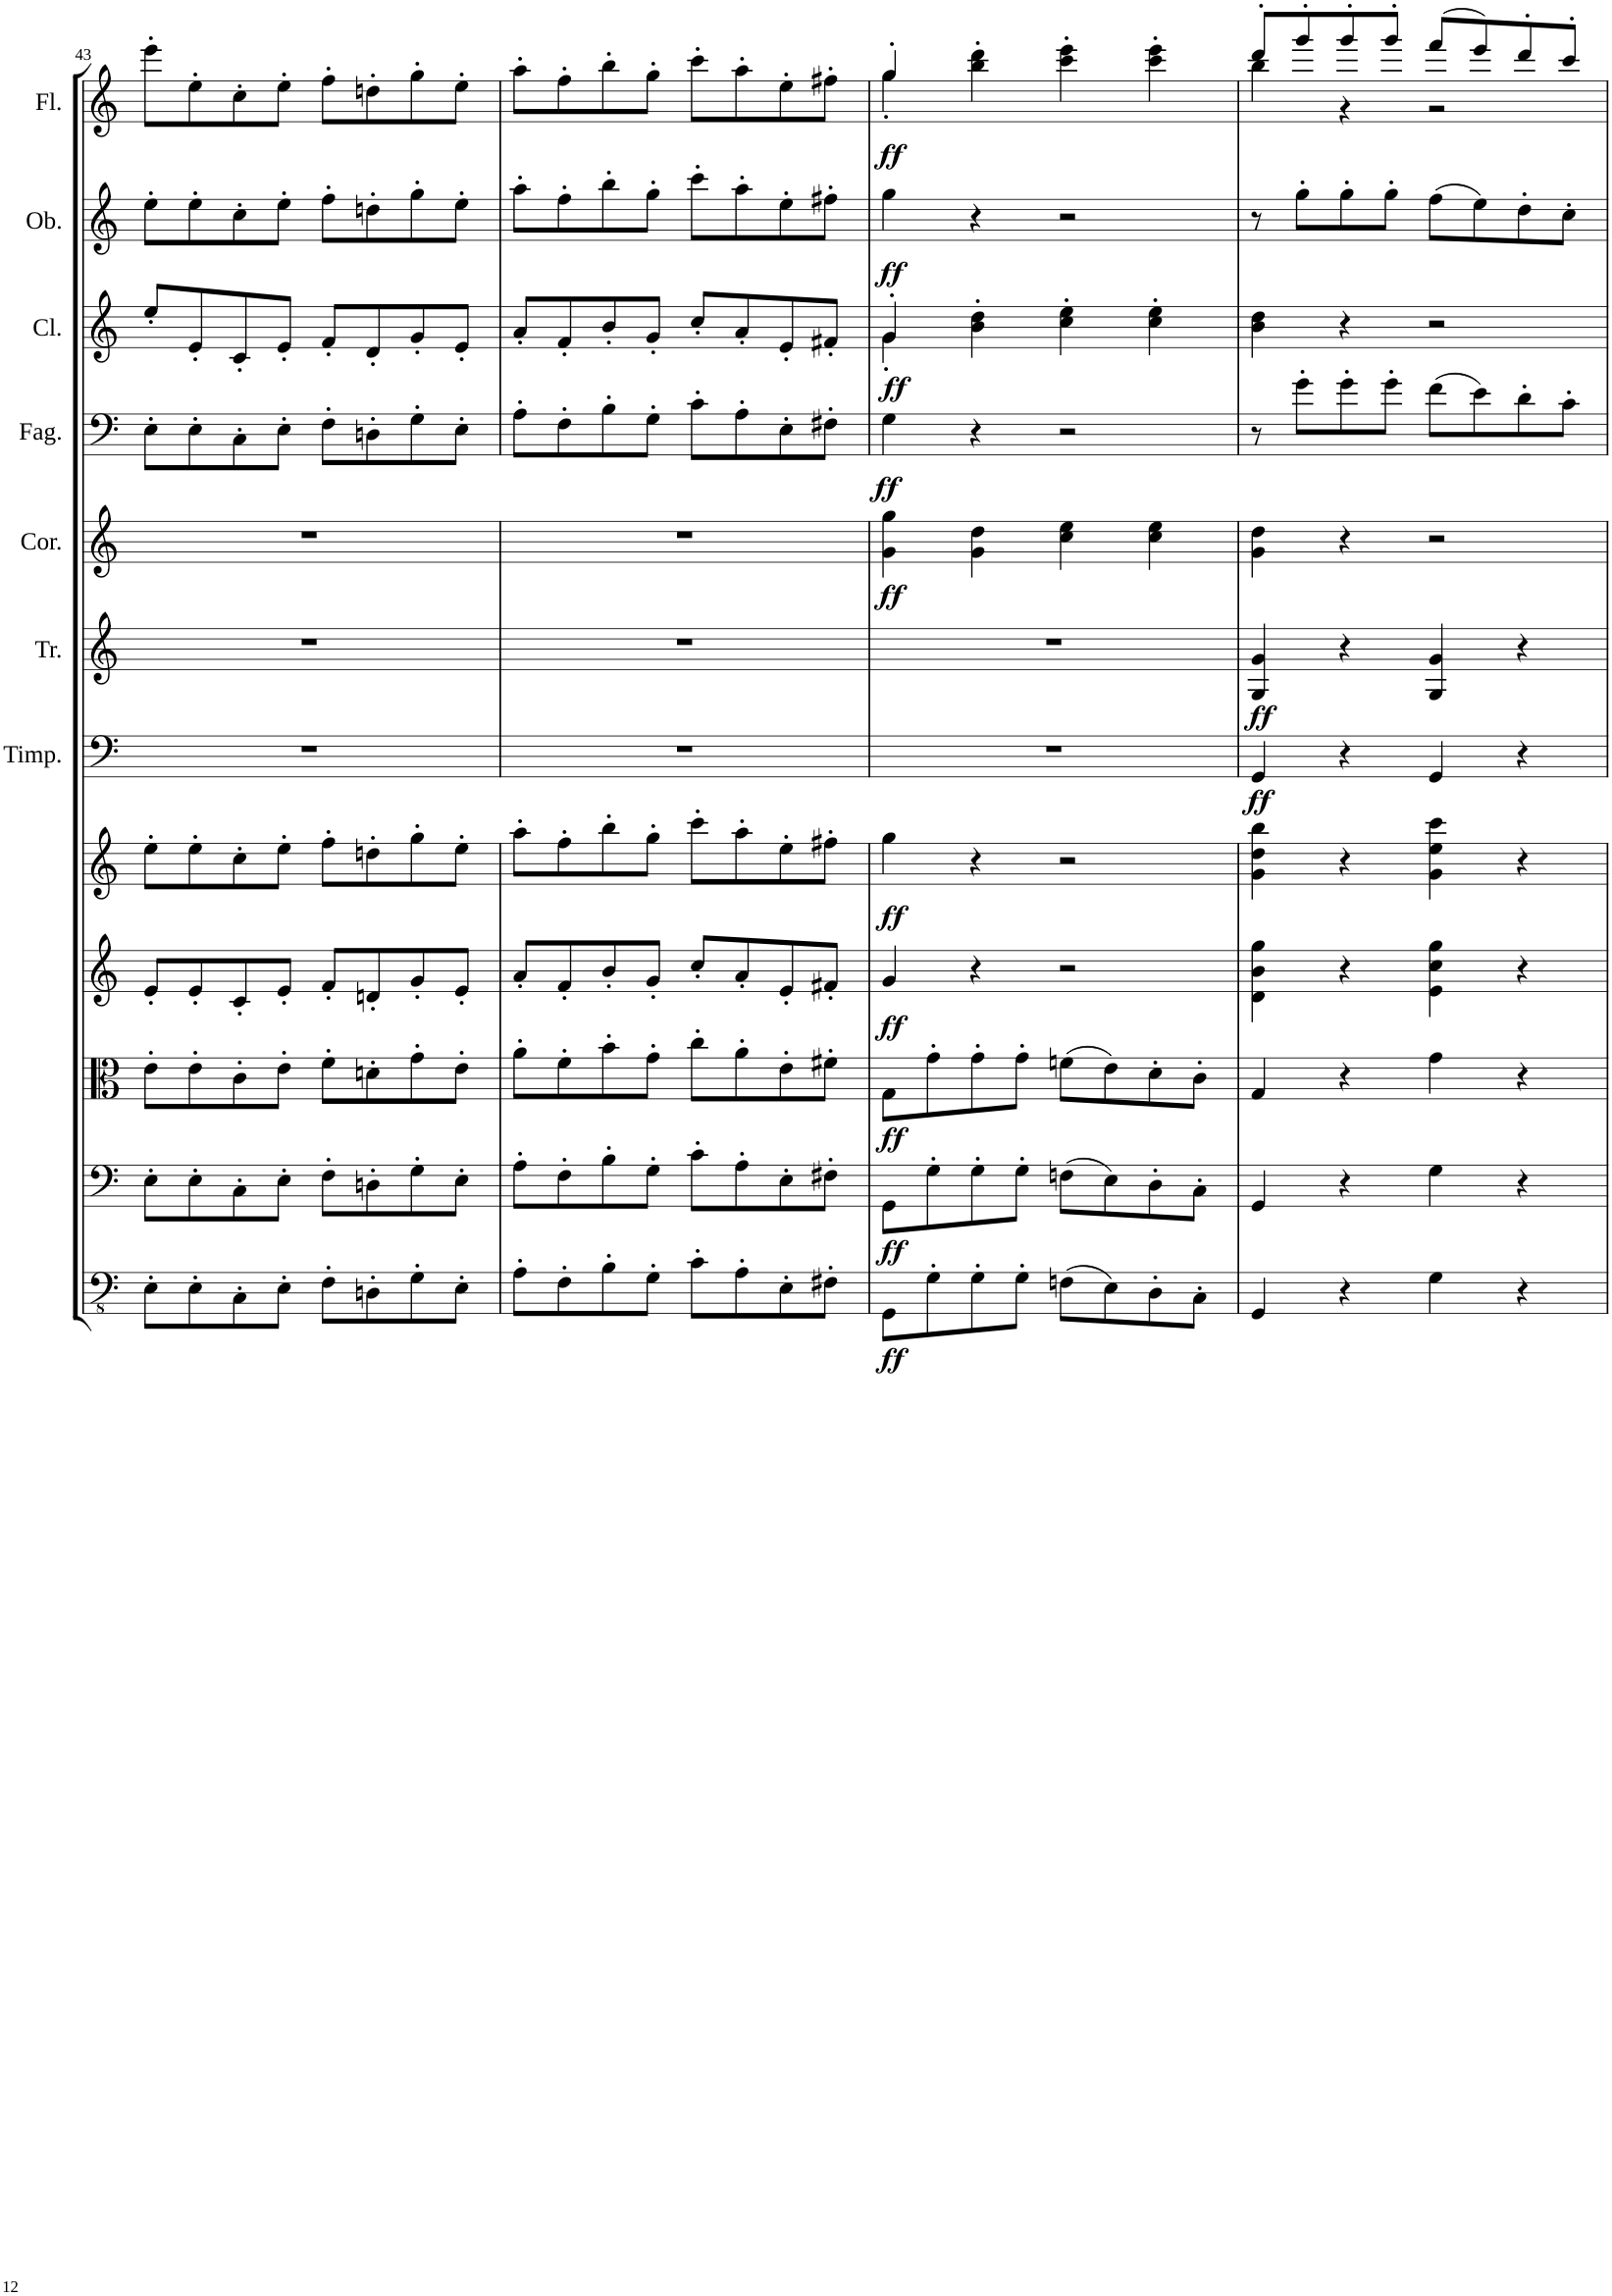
**kern	**dynam	**kern	**dynam	**kern	**dynam	**kern	**dynam	**kern	**dynam	**kern	**dynam	**kern	**dynam	**kern	**dynam	**kern	**dynam	**kern	**dynam	**kern	**dynam	**kern	**dynam
*part12	*part12	*part11	*part11	*part10	*part10	*part9	*part9	*part8	*part8	*part7	*part7	*part6	*part6	*part5	*part5	*part4	*part4	*part3	*part3	*part2	*part2	*part1	*part1
*staff12	*staff12	*staff11	*staff11	*staff10	*staff10	*staff9	*staff9	*staff8	*staff8	*staff7	*staff7	*staff6	*staff6	*staff5	*staff5	*staff4	*staff4	*staff3	*staff3	*staff2	*staff2	*staff1	*staff1
*I"Contrabasso	*	*I"Violoncello	*	*I"Viola	*	*I"Violino II	*	*I"Violino I	*	*I"Timpani	*	*I"Trombe in C	*	*I"Corni in C	*	*I"Fagotti	*	*I"Clarinetti in C	*	*I"Oboi	*	*I"Flauti	*
*	*	*	*	*	*	*	*	*	*	*I'Timp.	*	*I'Tr.	*	*I'Cor.	*	*I'Fag.	*	*I'Cl.	*	*I'Ob.	*	*I'Fl.	*
!!LO:PB:g=z
*clefFv4	*	*clefF4	*	*clefC3	*	*clefG2	*	*clefG2	*	*clefF4	*	*clefG2	*	*clefG2	*	*clefF4	*	*clefG2	*	*clefG2	*	*clefG2	*
*	*	*	*	*	*	*	*	*	*	*	*	*Trd1c2	*	*Trd7c12	*	*	*	*Trd1c2	*	*	*	*	*
*k[]	*	*k[]	*	*k[]	*	*k[]	*	*k[]	*	*k[]	*	*k[]	*	*k[]	*	*k[]	*	*k[]	*	*k[]	*	*k[]	*
*M2/2	*	*M2/2	*	*M2/2	*	*M2/2	*	*M2/2	*	*M2/2	*	*M2/2	*	*M2/2	*	*M2/2	*	*M2/2	*	*M2/2	*	*M2/2	*
*met(c|)	*	*met(c|)	*	*met(c|)	*	*met(c|)	*	*met(c|)	*	*met(c|)	*	*met(c|)	*	*met(c|)	*	*met(c|)	*	*met(c|)	*	*met(c|)	*	*met(c|)	*
=43	=43	=43	=43	=43	=43	=43	=43	=43	=43	=43	=43	=43	=43	=43	=43	=43	=43	=43	=43	=43	=43	=43	=43
8EE'\L	.	8E'\L	.	8e'\L	.	8e'/L	.	8ee'\L	.	1r	.	1r	.	1r	.	8E'\L	.	8ee'/L	.	8ee'\L	.	8eee'\L	.
8EE'\	.	8E'\	.	8e'\	.	8e'/	.	8ee'\	.	.	.	.	.	.	.	8E'\	.	8e'/	.	8ee'\	.	8ee'\	.
8CC'\	.	8C'\	.	8c'\	.	8c'/	.	8cc'\	.	.	.	.	.	.	.	8C'\	.	8c'/	.	8cc'\	.	8cc'\	.
8EE'\J	.	8E'\J	.	8e'\J	.	8e'/J	.	8ee'\J	.	.	.	.	.	.	.	8E'\J	.	8e'/J	.	8ee'\J	.	8ee'\J	.
8FF'\L	.	8F'\L	.	8f'\L	.	8f'/L	.	8ff'\L	.	.	.	.	.	.	.	8F'\L	.	8f'/L	.	8ff'\L	.	8ff'\L	.
8DDn'\	.	8Dn'\	.	8dn'\	.	8dn'/	.	8ddn'\	.	.	.	.	.	.	.	8Dn'\	.	8d'/	.	8ddn'\	.	8ddn'\	.
8GG'\	.	8G'\	.	8g'\	.	8g'/	.	8gg'\	.	.	.	.	.	.	.	8G'\	.	8g'/	.	8gg'\	.	8gg'\	.
8EE'\J	.	8E'\J	.	8e'\J	.	8e'/J	.	8ee'\J	.	.	.	.	.	.	.	8E'\J	.	8e'/J	.	8ee'\J	.	8ee'\J	.
=44	=44	=44	=44	=44	=44	=44	=44	=44	=44	=44	=44	=44	=44	=44	=44	=44	=44	=44	=44	=44	=44	=44	=44
8AA'\L	.	8A'\L	.	8a'\L	.	8a'/L	.	8aa'\L	.	1r	.	1r	.	1r	.	8A'\L	.	8a'/L	.	8aa'\L	.	8aa'\L	.
8FF'\	.	8F'\	.	8f'\	.	8f'/	.	8ff'\	.	.	.	.	.	.	.	8F'\	.	8f'/	.	8ff'\	.	8ff'\	.
8BB'\	.	8B'\	.	8b'\	.	8b'/	.	8bb'\	.	.	.	.	.	.	.	8B'\	.	8b'/	.	8bb'\	.	8bb'\	.
8GG'\J	.	8G'\J	.	8g'\J	.	8g'/J	.	8gg'\J	.	.	.	.	.	.	.	8G'\J	.	8g'/J	.	8gg'\J	.	8gg'\J	.
8C'\L	.	8c'\L	.	8cc'\L	.	8cc'/L	.	8ccc'\L	.	.	.	.	.	.	.	8c'\L	.	8cc'/L	.	8ccc'\L	.	8ccc'\L	.
8AA'\	.	8A'\	.	8a'\	.	8a'/	.	8aa'\	.	.	.	.	.	.	.	8A'\	.	8a'/	.	8aa'\	.	8aa'\	.
8EE'\	.	8E'\	.	8e'\	.	8e'/	.	8ee'\	.	.	.	.	.	.	.	8E'\	.	8e'/	.	8ee'\	.	8ee'\	.
8FF#X'\J	.	8F#X'\J	.	8f#X'\J	.	8f#X'/J	.	8ff#X'\J	.	.	.	.	.	.	.	8F#X'\J	.	8f#X'/J	.	8ff#X'\J	.	8ff#X'\J	.
=45	=45	=45	=45	=45	=45	=45	=45	=45	=45	=45	=45	=45	=45	=45	=45	=45	=45	=45	=45	=45	=45	=45	=45
*	*	*	*	*	*	*	*	*	*	*	*	*	*	*	*	*	*	*^	*	*	*	*^	*
!	!LO:DY:b	!	!LO:DY:b	!	!LO:DY:b	!	!LO:DY:b	!	!LO:DY:b	!	!	!	!	!	!LO:DY:b	!	!LO:DY:b	!	!	!LO:DY:b	!	!LO:DY:b	!	!	!LO:DY:b
8GGG\L	ff	8GG\L	ff	8G\L	ff	4g/	ff	4gg\	ff	1r	.	1r	.	4g\ 4gg\	ff	4G\	ff	4g'/	4g'\	ff	4gg\	ff	4gg'/	4gg'\	ff
8GG'\	.	8G'\	.	8g'\	.	.	.	.	.	.	.	.	.	.	.	.	.	.	.	.	.	.	.	.	.
8GG'\	.	8G'\	.	8g'\	.	4r	.	4r	.	.	.	.	.	4g\ 4dd\	.	4r	.	4b\'> 4dd\'>	2.ryy	.	4r	.	4bb\'> 4ddd\'>	2.ryy	.
8GG'\J	.	8G'\J	.	8g'\J	.	.	.	.	.	.	.	.	.	.	.	.	.	.	.	.	.	.	.	.	.
(8FFn\L	.	(8Fn\L	.	(8fn\L	.	2r	.	2r	.	.	.	.	.	4cc\ 4ee\	.	2r	.	4cc\'> 4ee\'>	.	.	2r	.	4ccc\'> 4eee\'>	.	.
8EE\)	.	8E\)	.	8e\)	.	.	.	.	.	.	.	.	.	.	.	.	.	.	.	.	.	.	.	.	.
8DD'\	.	8D'\	.	8d'\	.	.	.	.	.	.	.	.	.	4cc\ 4ee\	.	.	.	4cc\'> 4ee\'>	.	.	.	.	4ccc\'> 4eee\'>	.	.
8CC'\J	.	8C'\J	.	8c'\J	.	.	.	.	.	.	.	.	.	.	.	.	.	.	.	.	.	.	.	.	.
*	*	*	*	*	*	*	*	*	*	*	*	*	*	*	*	*	*	*v	*v	*	*	*	*	*	*
=46	=46	=46	=46	=46	=46	=46	=46	=46	=46	=46	=46	=46	=46	=46	=46	=46	=46	=46	=46	=46	=46	=46	=46	=46
!	!	!	!	!	!	!	!	!	!	!	!LO:DY:b	!	!LO:DY:b	!	!	!	!	!	!	!	!	!	!	!
4GGG/	.	4GG/	.	4G/	.	4d\ 4b\ 4gg\	.	4g\ 4dd\ 4bb\	.	4GG/	ff	4G/ 4g/	ff	4g\ 4dd\	.	8r	.	4b\ 4dd\	.	8r	.	8ddd'/L	4bb\	.
.	.	.	.	.	.	.	.	.	.	.	.	.	.	.	.	8g'\L	.	.	.	8gg'\L	.	8ggg'/	.	.
4r	.	4r	.	4r	.	4r	.	4r	.	4r	.	4r	.	4r	.	8g'\	.	4r	.	8gg'\	.	8ggg'/	4r	.
.	.	.	.	.	.	.	.	.	.	.	.	.	.	.	.	8g'\J	.	.	.	8gg'\J	.	8ggg'/J	.	.
4GG\	.	4G\	.	4g\	.	4e\ 4cc\ 4gg\	.	4g\ 4ee\ 4ccc\	.	4GG/	.	4G/ 4g/	.	2r	.	(8f\L	.	2r	.	(8ff\L	.	(8fff/L	2r	.
.	.	.	.	.	.	.	.	.	.	.	.	.	.	.	.	8e\)	.	.	.	8ee\)	.	8eee/)	.	.
4r	.	4r	.	4r	.	4r	.	4r	.	4r	.	4r	.	.	.	8d'\	.	.	.	8dd'\	.	8ddd'/	.	.
.	.	.	.	.	.	.	.	.	.	.	.	.	.	.	.	8c'\J	.	.	.	8cc'\J	.	8ccc'/J	.	.
*	*	*	*	*	*	*	*	*	*	*	*	*	*	*	*	*	*	*	*	*	*	*v	*v	*
=	=	=	=	=	=	=	=	=	=	=	=	=	=	=	=	=	=	=	=	=	=	=	=
*-	*-	*-	*-	*-	*-	*-	*-	*-	*-	*-	*-	*-	*-	*-	*-	*-	*-	*-	*-	*-	*-	*-	*-
